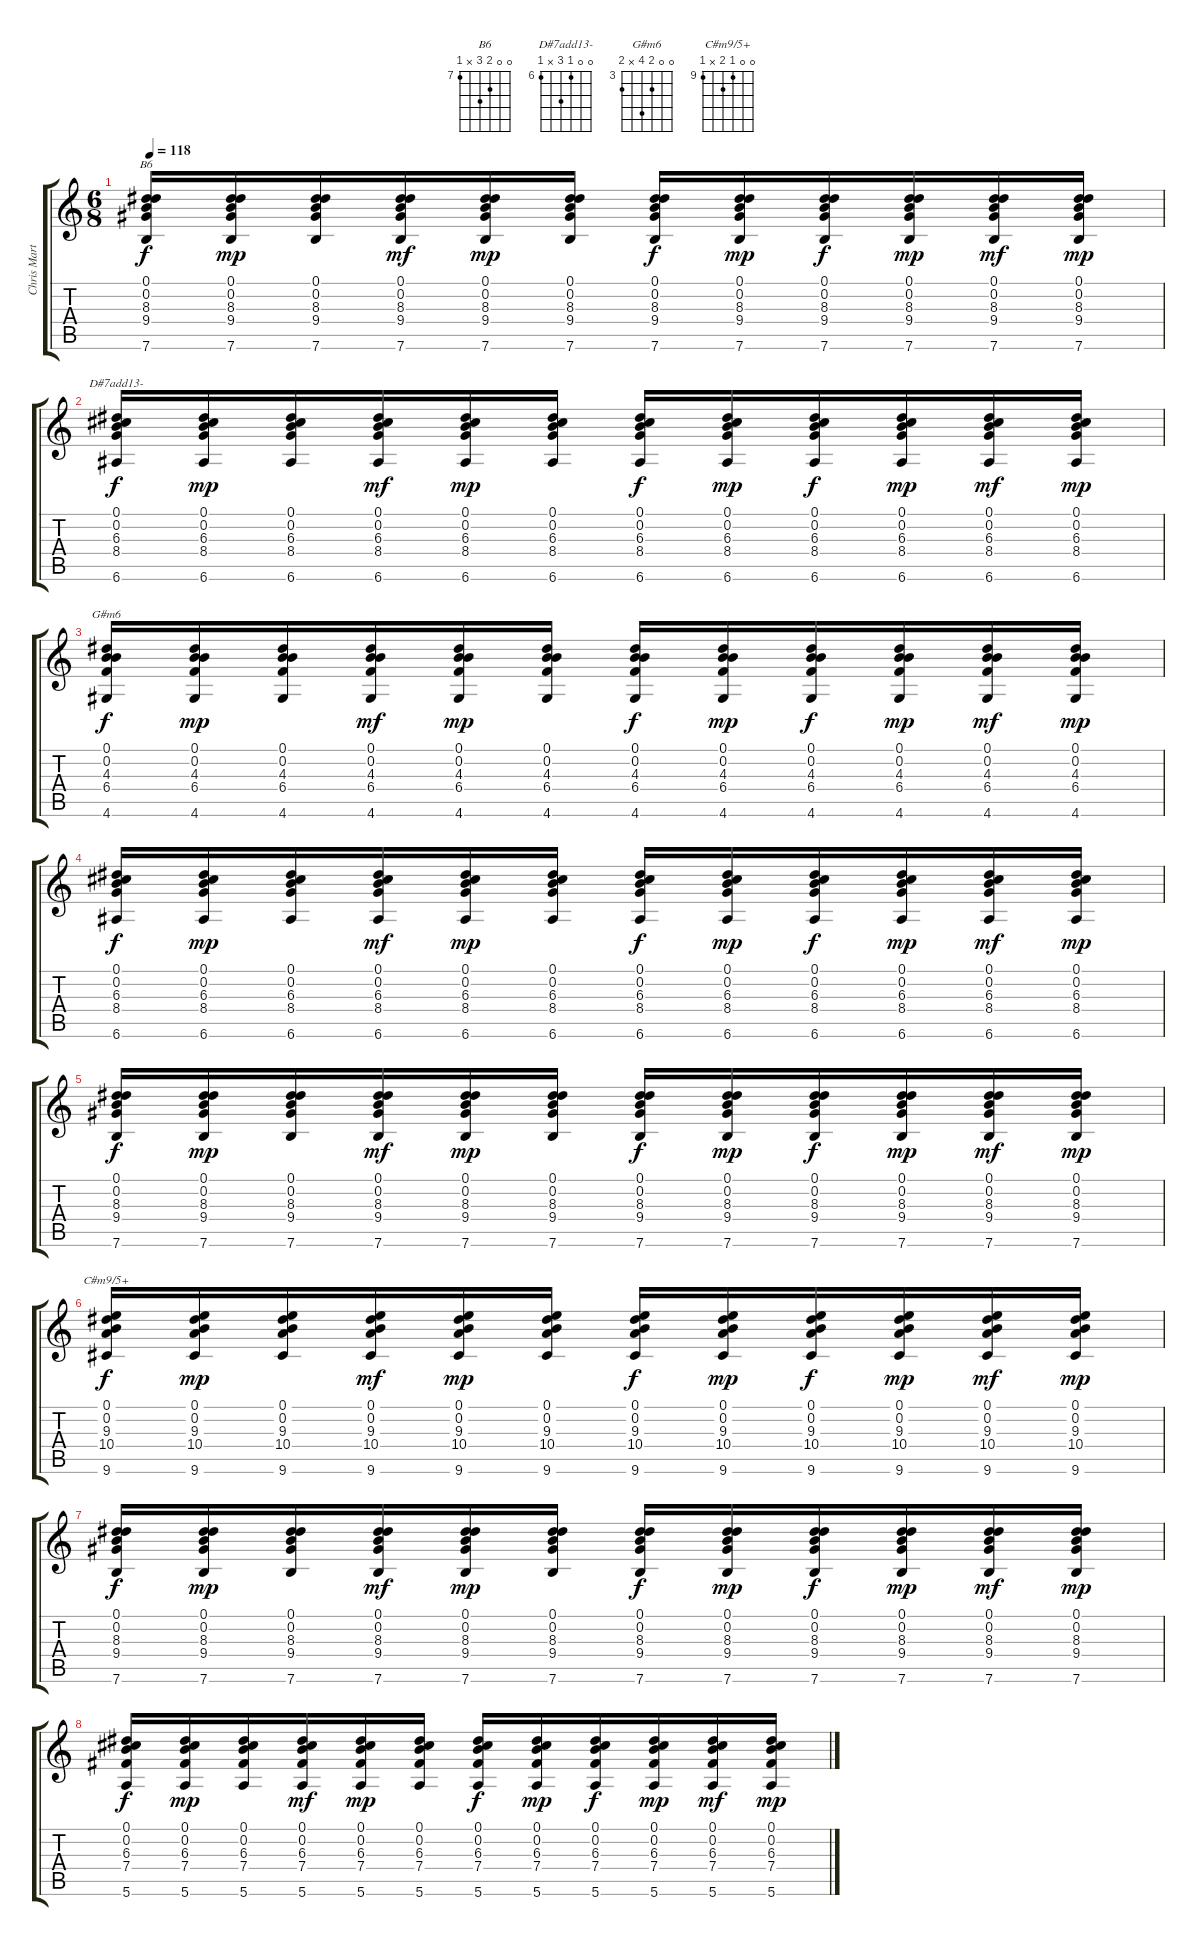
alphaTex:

\track ("Chris Martin (violão folk)" "Chris Mart") {instrument acousticguitarsteel}
\staff {score tabs}
\tuning (Eb4 B3 G3 B2 A2 E2) {hide}
\chord ("B6" 0 0 8 9 x 7) {firstfret 7}
\chord ("D#7add13-" 0 0 6 8 x 6) {firstfret 6}
\chord ("G#m6" 0 0 4 6 x 4) {firstfret 3}
\chord ("C#m9/5+" 0 0 9 10 x 9) {firstfret 9}
\ts (6 8)
\tempo 118
\clef g2
\ks c
(0.1 0.2 8.3 9.4 7.6).16{ch "B6" dy f} (0.1 0.2 8.3 9.4 7.6).16{dy mp} (0.1 0.2 8.3 9.4 7.6).16 (0.1 0.2 8.3 9.4 7.6).16{dy mf} (0.1 0.2 8.3 9.4 7.6).16{dy mp} (0.1 0.2 8.3 9.4 7.6).16 (0.1 0.2 8.3 9.4 7.6).16{dy f} (0.1 0.2 8.3 9.4 7.6).16{dy mp} (0.1 0.2 8.3 9.4 7.6).16{dy f} (0.1 0.2 8.3 9.4 7.6).16{dy mp} (0.1 0.2 8.3 9.4 7.6).16{dy mf} (0.1 0.2 8.3 9.4 7.6).16{dy mp} |
(0.1 0.2 6.3 8.4 6.6).16{ch "D#7add13-" dy f} (0.1 0.2 6.3 8.4 6.6).16{dy mp} (0.1 0.2 6.3 8.4 6.6).16 (0.1 0.2 6.3 8.4 6.6).16{dy mf} (0.1 0.2 6.3 8.4 6.6).16{dy mp} (0.1 0.2 6.3 8.4 6.6).16 (0.1 0.2 6.3 8.4 6.6).16{dy f} (0.1 0.2 6.3 8.4 6.6).16{dy mp} (0.1 0.2 6.3 8.4 6.6).16{dy f} (0.1 0.2 6.3 8.4 6.6).16{dy mp} (0.1 0.2 6.3 8.4 6.6).16{dy mf} (0.1 0.2 6.3 8.4 6.6).16{dy mp} |
(0.1 0.2 4.3 6.4 4.6).16{ch "G#m6" dy f} (0.1 0.2 4.3 6.4 4.6).16{dy mp} (0.1 0.2 4.3 6.4 4.6).16 (0.1 0.2 4.3 6.4 4.6).16{dy mf} (0.1 0.2 4.3 6.4 4.6).16{dy mp} (0.1 0.2 4.3 6.4 4.6).16 (0.1 0.2 4.3 6.4 4.6).16{dy f} (0.1 0.2 4.3 6.4 4.6).16{dy mp} (0.1 0.2 4.3 6.4 4.6).16{dy f} (0.1 0.2 4.3 6.4 4.6).16{dy mp} (0.1 0.2 4.3 6.4 4.6).16{dy mf} (0.1 0.2 4.3 6.4 4.6).16{dy mp} |
(0.1 0.2 6.3 8.4 6.6).16{dy f} (0.1 0.2 6.3 8.4 6.6).16{dy mp} (0.1 0.2 6.3 8.4 6.6).16 (0.1 0.2 6.3 8.4 6.6).16{dy mf} (0.1 0.2 6.3 8.4 6.6).16{dy mp} (0.1 0.2 6.3 8.4 6.6).16 (0.1 0.2 6.3 8.4 6.6).16{dy f} (0.1 0.2 6.3 8.4 6.6).16{dy mp} (0.1 0.2 6.3 8.4 6.6).16{dy f} (0.1 0.2 6.3 8.4 6.6).16{dy mp} (0.1 0.2 6.3 8.4 6.6).16{dy mf} (0.1 0.2 6.3 8.4 6.6).16{dy mp} |
(0.1 0.2 8.3 9.4 7.6).16{dy f} (0.1 0.2 8.3 9.4 7.6).16{dy mp} (0.1 0.2 8.3 9.4 7.6).16 (0.1 0.2 8.3 9.4 7.6).16{dy mf} (0.1 0.2 8.3 9.4 7.6).16{dy mp} (0.1 0.2 8.3 9.4 7.6).16 (0.1 0.2 8.3 9.4 7.6).16{dy f} (0.1 0.2 8.3 9.4 7.6).16{dy mp} (0.1 0.2 8.3 9.4 7.6).16{dy f} (0.1 0.2 8.3 9.4 7.6).16{dy mp} (0.1 0.2 8.3 9.4 7.6).16{dy mf} (0.1 0.2 8.3 9.4 7.6).16{dy mp} |
(0.1 0.2 9.3 10.4 9.6).16{ch "C#m9/5+" dy f} (0.1 0.2 9.3 10.4 9.6).16{dy mp} (0.1 0.2 9.3 10.4 9.6).16 (0.1 0.2 9.3 10.4 9.6).16{dy mf} (0.1 0.2 9.3 10.4 9.6).16{dy mp} (0.1 0.2 9.3 10.4 9.6).16 (0.1 0.2 9.3 10.4 9.6).16{dy f} (0.1 0.2 9.3 10.4 9.6).16{dy mp} (0.1 0.2 9.3 10.4 9.6).16{dy f} (0.1 0.2 9.3 10.4 9.6).16{dy mp} (0.1 0.2 9.3 10.4 9.6).16{dy mf} (0.1 0.2 9.3 10.4 9.6).16{dy mp} |
(0.1 0.2 8.3 9.4 7.6).16{dy f} (0.1 0.2 8.3 9.4 7.6).16{dy mp} (0.1 0.2 8.3 9.4 7.6).16 (0.1 0.2 8.3 9.4 7.6).16{dy mf} (0.1 0.2 8.3 9.4 7.6).16{dy mp} (0.1 0.2 8.3 9.4 7.6).16 (0.1 0.2 8.3 9.4 7.6).16{dy f} (0.1 0.2 8.3 9.4 7.6).16{dy mp} (0.1 0.2 8.3 9.4 7.6).16{dy f} (0.1 0.2 8.3 9.4 7.6).16{dy mp} (0.1 0.2 8.3 9.4 7.6).16{dy mf} (0.1 0.2 8.3 9.4 7.6).16{dy mp} |
(0.1 0.2 6.3 7.4 5.6).16{dy f} (0.1 0.2 6.3 7.4 5.6).16{dy mp} (0.1 0.2 6.3 7.4 5.6).16 (0.1 0.2 6.3 7.4 5.6).16{dy mf} (0.1 0.2 6.3 7.4 5.6).16{dy mp} (0.1 0.2 6.3 7.4 5.6).16 (0.1 0.2 6.3 7.4 5.6).16{dy f} (0.1 0.2 6.3 7.4 5.6).16{dy mp} (0.1 0.2 6.3 7.4 5.6).16{dy f} (0.1 0.2 6.3 7.4 5.6).16{dy mp} (0.1 0.2 6.3 7.4 5.6).16{dy mf} (0.1 0.2 6.3 7.4 5.6).16{dy mp}
